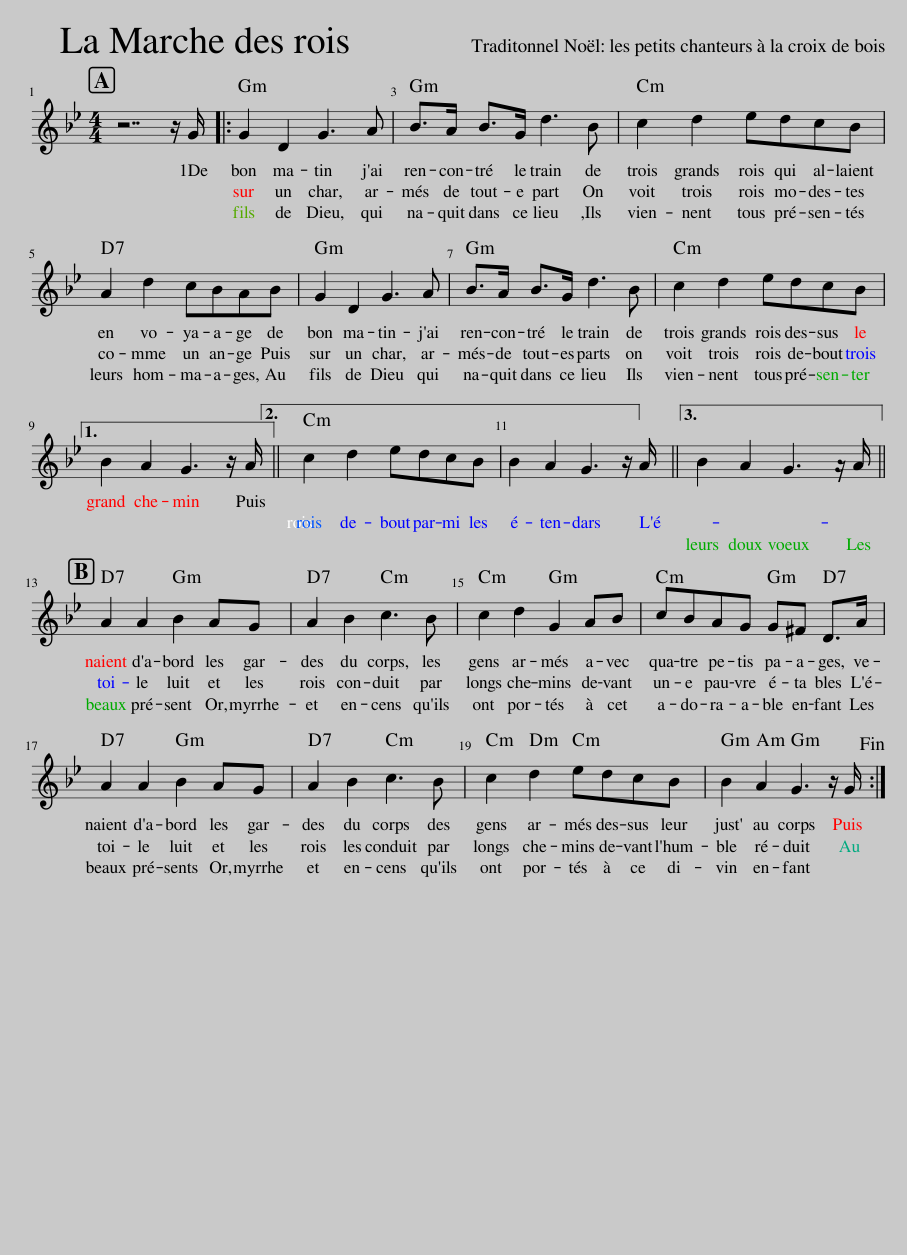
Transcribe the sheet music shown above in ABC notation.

X:1
L:1/8
M:4/4
I:linebreak $
K:Bb
V:1 treble
V:1
 z7 z/ G/ |: G2 D2 G3 A | B>A B>G d3 B | c2 d2 edcB |$ A2 d2 cBAB | %5
 G2 D2 G3 A | B>A B>G d3 B | c2 d2 edcB |1$ B2 A2 G3 z/ A/ ||2 c2 d2 edcB || %10
 B2 A2 G3 z/ A/ ||3 B2 A2 G3 z/ A/ ||$ A2 A2 B2 AG | A2 B2 c3 B | c2 d2 G2 AB | %15
 cBAG G^F D>A |$ A2 A2 B2 AG | A2 B2 c3 B | c2 d2 edcB | B2 A2 G3 z/ G/!fine! :| %20
